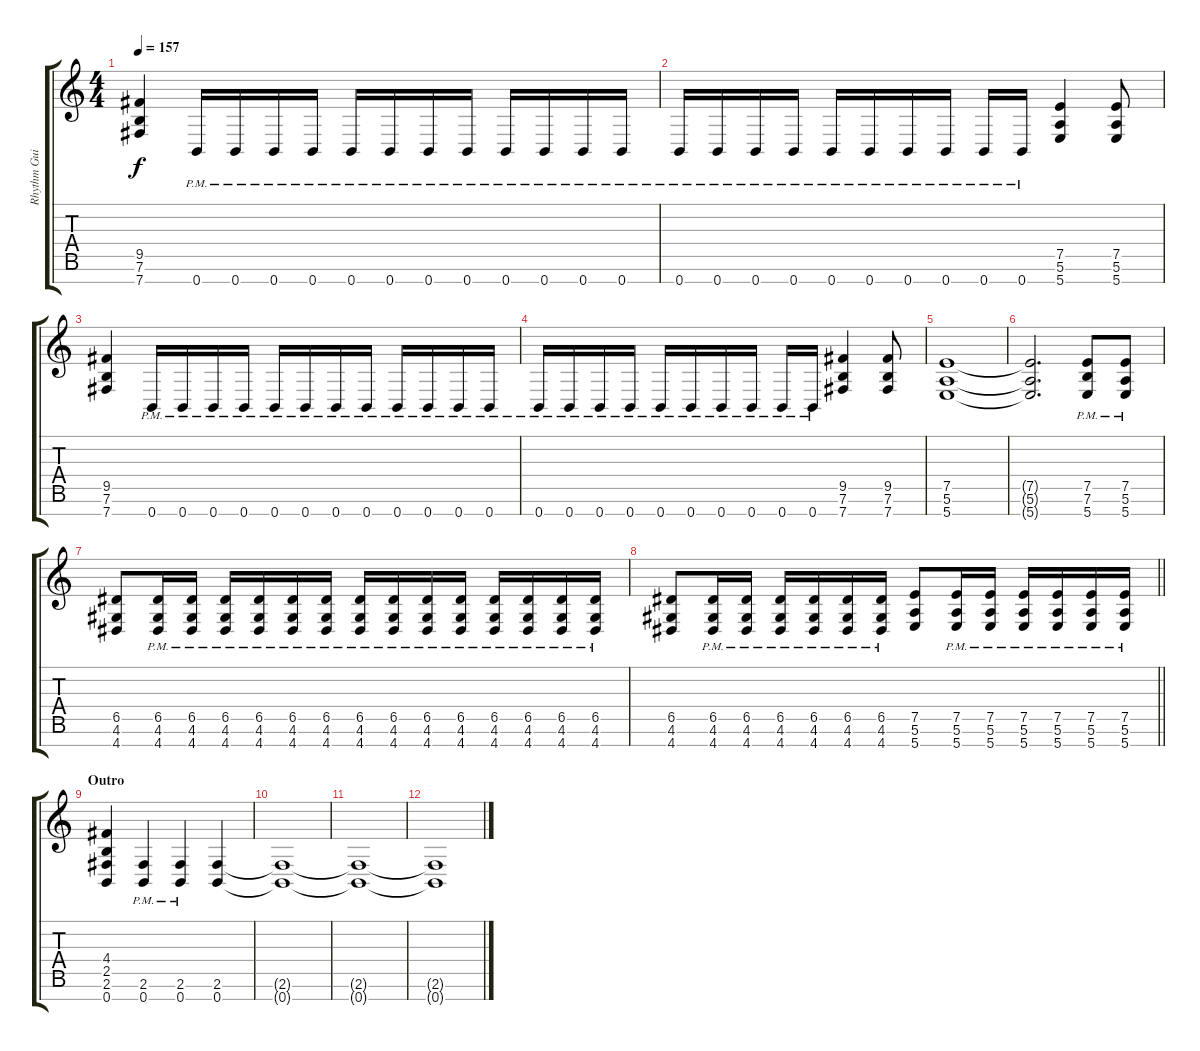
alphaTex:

\track ("Rhythm Guitar 1" "Rhythm Gui") {instrument distortionguitar}
\staff {score tabs}
\tuning (E4 B3 G3 D3 A2 E2 B1) {hide}
\ts (4 4)
\tempo 157
\clef g2
\ks c
(9.5 7.6 7.7).4{dy f} 0.7{pm}.16 0.7{pm}.16 0.7{pm}.16 0.7{pm}.16 0.7{pm}.16 0.7{pm}.16 0.7{pm}.16 0.7{pm}.16 0.7{pm}.16 0.7{pm}.16 0.7{pm}.16 0.7{pm}.16 |
0.7{pm}.16 0.7{pm}.16 0.7{pm}.16 0.7{pm}.16 0.7{pm}.16 0.7{pm}.16 0.7{pm}.16 0.7{pm}.16 0.7{pm}.16 0.7{pm}.16 (7.5 5.6 5.7).4 (7.5 5.6 5.7).8 |
(9.5 7.6 7.7).4 0.7{pm}.16 0.7{pm}.16 0.7{pm}.16 0.7{pm}.16 0.7{pm}.16 0.7{pm}.16 0.7{pm}.16 0.7{pm}.16 0.7{pm}.16 0.7{pm}.16 0.7{pm}.16 0.7{pm}.16 |
0.7{pm}.16 0.7{pm}.16 0.7{pm}.16 0.7{pm}.16 0.7{pm}.16 0.7{pm}.16 0.7{pm}.16 0.7{pm}.16 0.7{pm}.16 0.7{pm}.16 (9.5 7.6 7.7).4 (9.5 7.6 7.7).8 |
(7.5 5.6 5.7).1 |
(7.5{t} 5.6{t} 5.7{t}).2{d} (7.5{pm} 7.6{pm} 5.7{pm}).8 (7.5{pm} 5.6{pm} 5.7{pm}).8 |
(6.5 4.6 4.7).8 (6.5{pm} 4.6{pm} 4.7{pm}).16 (6.5{pm} 4.6{pm} 4.7{pm}).16 (6.5{pm} 4.6{pm} 4.7{pm}).16 (6.5{pm} 4.6{pm} 4.7{pm}).16 (6.5{pm} 4.6{pm} 4.7{pm}).16 (6.5{pm} 4.6{pm} 4.7{pm}).16 (6.5{pm} 4.6{pm} 4.7{pm}).16 (6.5{pm} 4.6{pm} 4.7{pm}).16 (6.5{pm} 4.6{pm} 4.7{pm}).16 (6.5{pm} 4.6{pm} 4.7{pm}).16 (6.5{pm} 4.6{pm} 4.7{pm}).16 (6.5{pm} 4.6{pm} 4.7{pm}).16 (6.5{pm} 4.6{pm} 4.7{pm}).16 (6.5{pm} 4.6{pm} 4.7{pm}).16 |
\barLineRight lightlight
(6.5 4.6 4.7).8 (6.5{pm} 4.6{pm} 4.7{pm}).16 (6.5{pm} 4.6{pm} 4.7{pm}).16 (6.5{pm} 4.6{pm} 4.7{pm}).16 (6.5{pm} 4.6{pm} 4.7{pm}).16 (6.5{pm} 4.6{pm} 4.7{pm}).16 (6.5{pm} 4.6{pm} 4.7{pm}).16 (7.5 5.6 5.7).8 (7.5{pm} 5.6{pm} 5.7{pm}).16 (7.5{pm} 5.6{pm} 5.7{pm}).16 (7.5{pm} 5.6{pm} 5.7{pm}).16 (7.5{pm} 5.6{pm} 5.7{pm}).16 (7.5{pm} 5.6{pm} 5.7{pm}).16 (7.5{pm} 5.6{pm} 5.7{pm}).16 |
\section ("" "Outro")
(4.4 2.5 2.6 0.7).4 (2.6{pm} 0.7{pm}).4 (2.6{pm} 0.7{pm}).4 (2.6 0.7).4 |
(2.6{t} 0.7{t}).1 |
(2.6{t} 0.7{t}).1 |
(2.6{t} 0.7{t}).1
